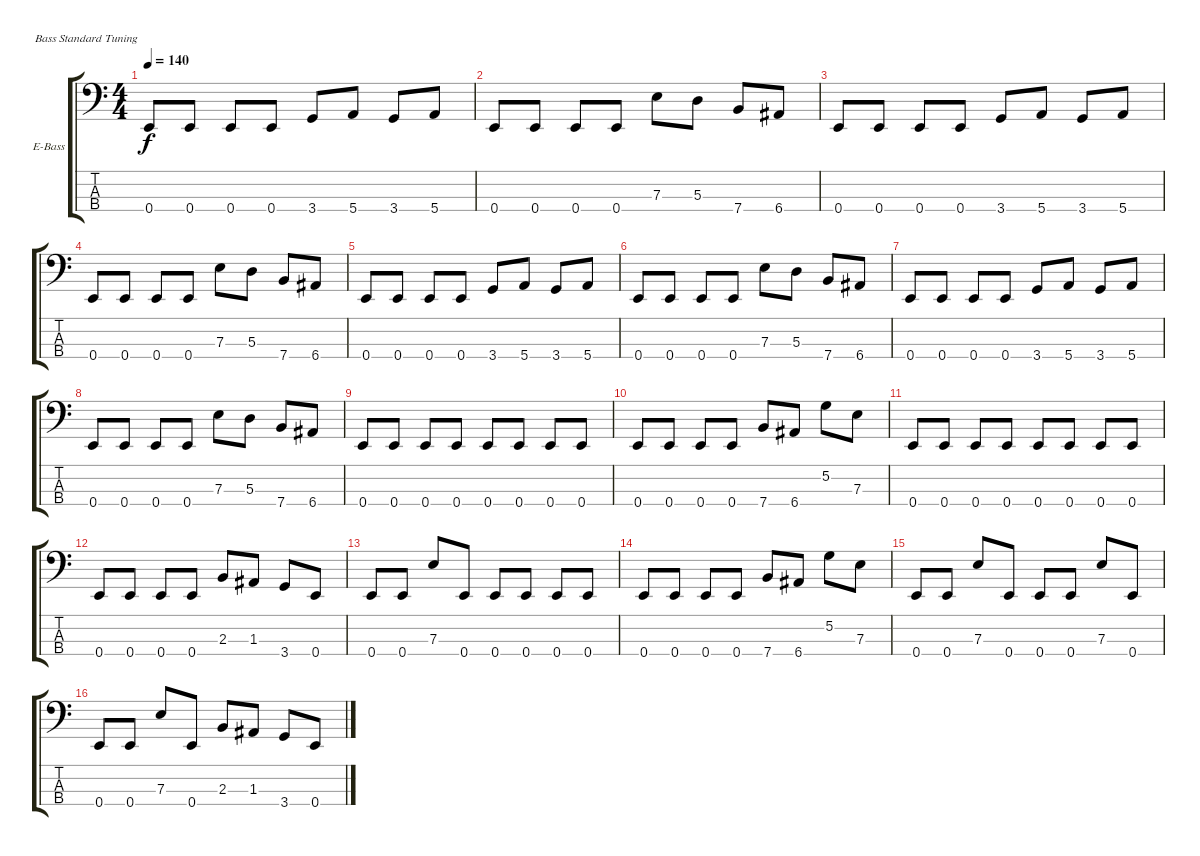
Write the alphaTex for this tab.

\defaultSystemsLayout 4
\bracketExtendMode groupsimilarinstruments
\firstSystemTrackNameOrientation horizontal
\otherSystemsTrackNameOrientation horizontal
\track ("Bass Guitar" "E-Bass") {instrument electricbasspick}
\staff {score tabs}
\tuning (G2 D2 A1 E1)
\ts (4 4)
\tempo 140
\clef f4
\scale
0.333333
\ks c
0.4.8{dy f} 0.4.8 0.4.8 0.4.8 3.4.8 5.4.8 3.4.8 5.4.8 |
\scale
0.333333 0.4.8 0.4.8 0.4.8 0.4.8 7.3.8 5.3.8 7.4.8 6.4.8 |
\scale
0.333333 0.4.8 0.4.8 0.4.8 0.4.8 3.4.8 5.4.8 3.4.8 5.4.8 |
\scale
0.333333 0.4.8 0.4.8 0.4.8 0.4.8 7.3.8 5.3.8 7.4.8 6.4.8 |
\scale
0.333333 0.4.8 0.4.8 0.4.8 0.4.8 3.4.8 5.4.8 3.4.8 5.4.8 |
\scale
0.333333 0.4.8 0.4.8 0.4.8 0.4.8 7.3.8 5.3.8 7.4.8 6.4.8 |
\scale
0.333333 0.4.8 0.4.8 0.4.8 0.4.8 3.4.8 5.4.8 3.4.8 5.4.8 |
\scale
0.333333 0.4.8 0.4.8 0.4.8 0.4.8 7.3.8 5.3.8 7.4.8 6.4.8 |
\scale
0.333333 0.4.8 0.4.8 0.4.8 0.4.8 0.4.8 0.4.8 0.4.8 0.4.8 |
\scale
0.333333 0.4.8 0.4.8 0.4.8 0.4.8 7.4.8 6.4.8 5.2.8 7.3.8 |
\scale
0.333333 0.4.8 0.4.8 0.4.8 0.4.8 0.4.8 0.4.8 0.4.8 0.4.8 |
\scale
0.333333 0.4.8 0.4.8 0.4.8 0.4.8 2.3.8 1.3.8 3.4.8 0.4.8 |
\scale
0.333333 0.4.8 0.4.8 7.3.8 0.4.8 0.4.8 0.4.8 0.4.8 0.4.8 |
\scale
0.333333 0.4.8 0.4.8 0.4.8 0.4.8 7.4.8 6.4.8 5.2.8 7.3.8 |
\scale
0.333333 0.4.8 0.4.8 7.3.8 0.4.8 0.4.8 0.4.8 7.3.8 0.4.8 |
\scale
0.333333 0.4.8 0.4.8 7.3.8 0.4.8 2.3.8 1.3.8 3.4.8 0.4.8
